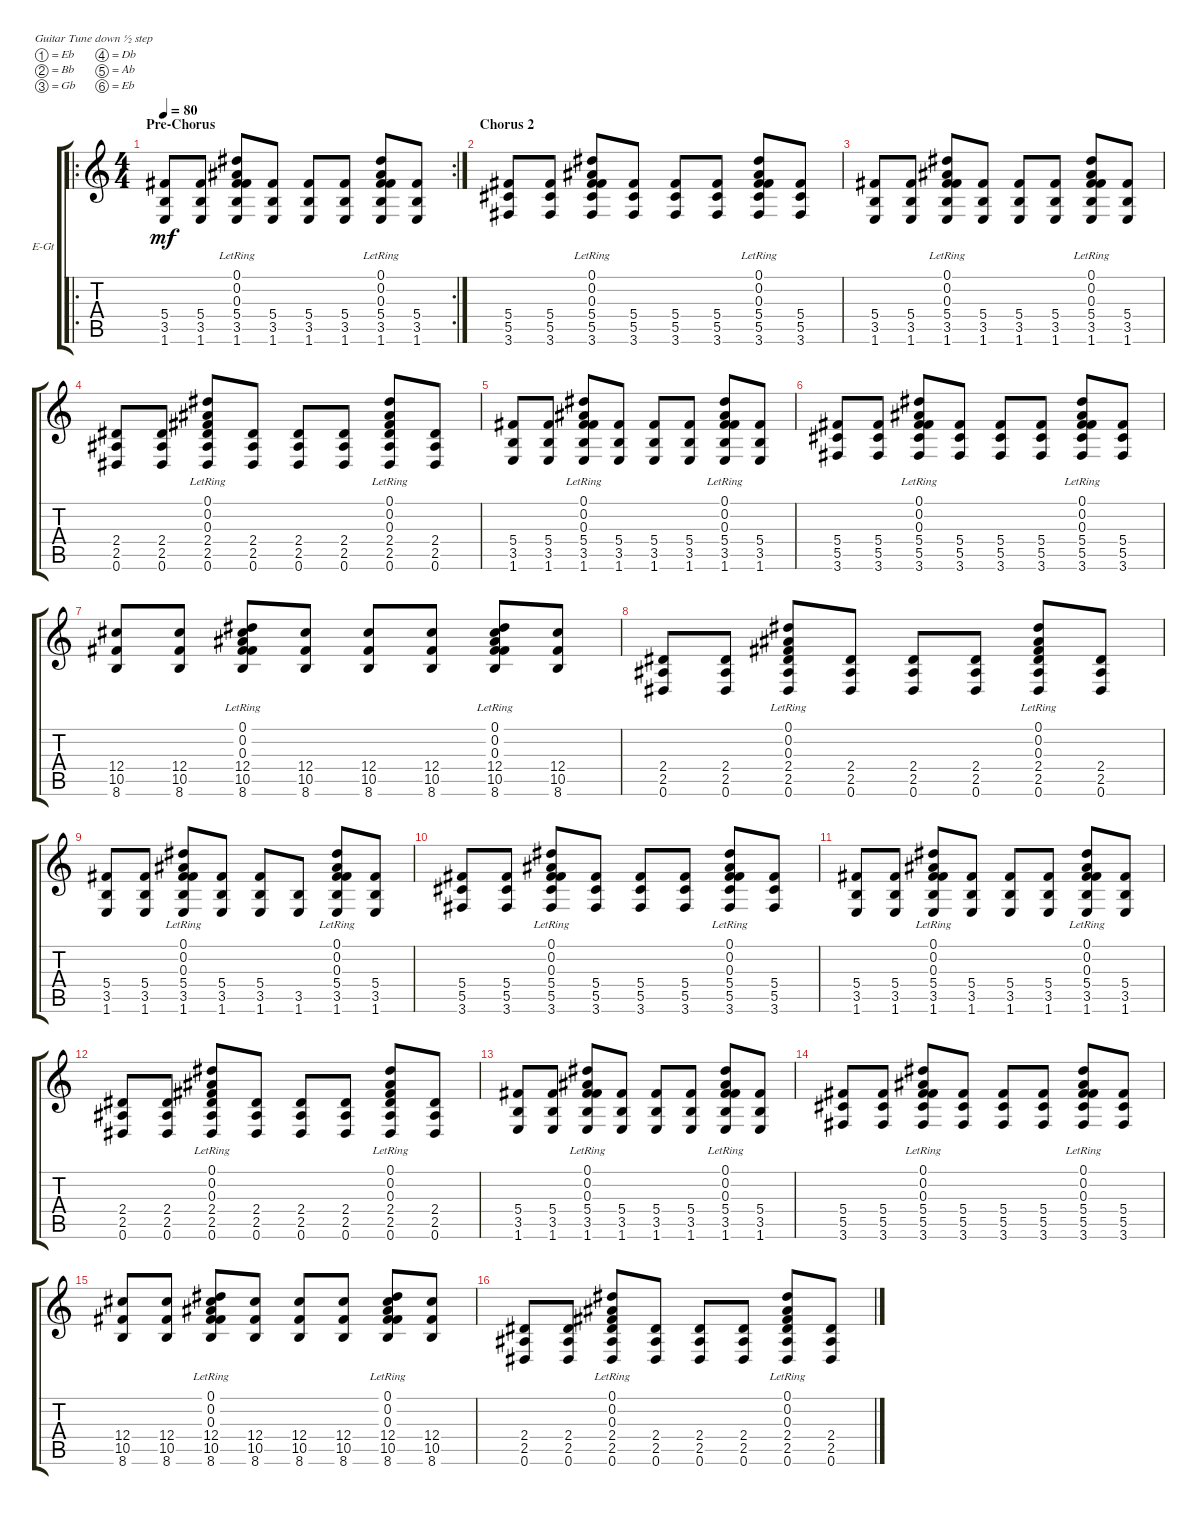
\defaultSystemsLayout 4
\bracketExtendMode groupsimilarinstruments
\firstSystemTrackNameOrientation horizontal
\otherSystemsTrackNameOrientation horizontal
\track ("Electric Guitar" "E-Gt") {instrument electricguitarclean}
\staff {score tabs}
\tuning (Eb4 Bb3 Gb3 Db3 Ab2 Eb2)
\ro
\rc 2
\ts (4 4)
\section ("" "Pre-Chorus")
\tempo 80
\clef g2
\ks c
(1.6 3.5 5.4).8{dy mf} (1.6 3.5 5.4).8 (1.6{lr} 3.5{lr} 5.4{lr} 0.3{lr} 0.2{lr} 0.1{lr}).8 (1.6 3.5 5.4).8 (1.6 3.5 5.4).8 (1.6 3.5 5.4).8 (1.6{lr} 3.5{lr} 5.4{lr} 0.3{lr} 0.2{lr} 0.1{lr}).8 (1.6 3.5 5.4).8 |
\section ("" "Chorus 2")
(3.6 5.5 5.4).8 (3.6 5.5 5.4).8 (3.6{lr} 5.5{lr} 5.4{lr} 0.1{lr} 0.2{lr} 0.3{lr}).8 (3.6 5.5 5.4).8 (3.6 5.5 5.4).8 (3.6 5.5 5.4).8 (3.6{lr} 5.5{lr} 5.4{lr} 0.1{lr} 0.2{lr} 0.3{lr}).8 (3.6 5.5 5.4).8 |
(1.6 3.5 5.4).8 (1.6 3.5 5.4).8 (1.6{lr} 3.5{lr} 5.4{lr} 0.1{lr} 0.2{lr} 0.3{lr}).8 (1.6 3.5 5.4).8 (1.6 3.5 5.4).8 (1.6 3.5 5.4).8 (1.6{lr} 3.5{lr} 5.4{lr} 0.1{lr} 0.2{lr} 0.3{lr}).8 (1.6 3.5 5.4).8 |
(0.6 2.5 2.4).8 (0.6 2.5 2.4).8 (0.6{lr} 2.5{lr} 2.4{lr} 0.1{lr} 0.2{lr} 0.3{lr}).8 (0.6 2.5 2.4).8 (0.6 2.5 2.4).8 (0.6 2.5 2.4).8 (0.6{lr} 2.5{lr} 2.4{lr} 0.1{lr} 0.2{lr} 0.3{lr}).8 (0.6 2.5 2.4).8 |
(1.6 3.5 5.4).8 (1.6 3.5 5.4).8 (1.6{lr} 3.5{lr} 5.4{lr} 0.1{lr} 0.2{lr} 0.3{lr}).8 (1.6 3.5 5.4).8 (1.6 3.5 5.4).8 (1.6 3.5 5.4).8 (1.6{lr} 3.5{lr} 5.4{lr} 0.1{lr} 0.2{lr} 0.3{lr}).8 (1.6 3.5 5.4).8 |
(3.6 5.5 5.4).8 (3.6 5.5 5.4).8 (3.6{lr} 5.5{lr} 5.4{lr} 0.1{lr} 0.2{lr} 0.3{lr}).8 (3.6 5.5 5.4).8 (3.6 5.5 5.4).8 (3.6 5.5 5.4).8 (3.6{lr} 5.5{lr} 5.4{lr} 0.1{lr} 0.2{lr} 0.3{lr}).8 (3.6 5.5 5.4).8 |
(8.6 10.5 12.4).8 (8.6 10.5 12.4).8 (8.6{lr} 10.5{lr} 12.4{lr} 0.1{lr} 0.2{lr} 0.3{lr}).8 (8.6 10.5 12.4).8 (8.6 10.5 12.4).8 (8.6 10.5 12.4).8 (8.6{lr} 10.5{lr} 12.4{lr} 0.1{lr} 0.2{lr} 0.3{lr}).8 (8.6 10.5 12.4).8 |
(0.6 2.5 2.4).8 (0.6 2.5 2.4).8 (0.6{lr} 2.5{lr} 2.4{lr} 0.1{lr} 0.2{lr} 0.3{lr}).8 (0.6 2.5 2.4).8 (0.6 2.5 2.4).8 (0.6 2.5 2.4).8 (0.6{lr} 2.5{lr} 2.4{lr} 0.1{lr} 0.2{lr} 0.3{lr}).8 (0.6 2.5 2.4).8 |
(1.6 3.5 5.4).8 (1.6 3.5 5.4).8 (1.6{lr} 3.5{lr} 5.4{lr} 0.1{lr} 0.2{lr} 0.3{lr}).8 (1.6 3.5 5.4).8 (1.6 3.5 5.4).8 (1.6 3.5).8 (1.6{lr} 3.5{lr} 5.4{lr} 0.3{lr} 0.2{lr} 0.1{lr}).8 (1.6 3.5 5.4).8 |
(3.6 5.5 5.4).8 (3.6 5.5 5.4).8 (3.6{lr} 5.5{lr} 5.4{lr} 0.1{lr} 0.2{lr} 0.3{lr}).8 (3.6 5.5 5.4).8 (3.6 5.5 5.4).8 (3.6 5.5 5.4).8 (3.6{lr} 5.5{lr} 5.4{lr} 0.1{lr} 0.2{lr} 0.3{lr}).8 (3.6 5.5 5.4).8 |
(1.6 3.5 5.4).8 (1.6 3.5 5.4).8 (1.6{lr} 3.5{lr} 5.4{lr} 0.1{lr} 0.2{lr} 0.3{lr}).8 (1.6 3.5 5.4).8 (1.6 3.5 5.4).8 (1.6 3.5 5.4).8 (1.6{lr} 3.5{lr} 5.4{lr} 0.1{lr} 0.2{lr} 0.3{lr}).8 (1.6 3.5 5.4).8 |
(0.6 2.5 2.4).8 (0.6 2.5 2.4).8 (0.6{lr} 2.5{lr} 2.4{lr} 0.1{lr} 0.2{lr} 0.3{lr}).8 (0.6 2.5 2.4).8 (0.6 2.5 2.4).8 (0.6 2.5 2.4).8 (0.6{lr} 2.5{lr} 2.4{lr} 0.1{lr} 0.2{lr} 0.3{lr}).8 (0.6 2.5 2.4).8 |
(1.6 3.5 5.4).8 (1.6 3.5 5.4).8 (1.6{lr} 3.5{lr} 5.4{lr} 0.1{lr} 0.2{lr} 0.3{lr}).8 (1.6 3.5 5.4).8 (1.6 3.5 5.4).8 (1.6 3.5 5.4).8 (1.6{lr} 3.5{lr} 5.4{lr} 0.1{lr} 0.2{lr} 0.3{lr}).8 (1.6 3.5 5.4).8 |
(3.6 5.5 5.4).8 (3.6 5.5 5.4).8 (3.6{lr} 5.5{lr} 5.4{lr} 0.1{lr} 0.2{lr} 0.3{lr}).8 (3.6 5.5 5.4).8 (3.6 5.5 5.4).8 (3.6 5.5 5.4).8 (3.6{lr} 5.5{lr} 5.4{lr} 0.1{lr} 0.2{lr} 0.3{lr}).8 (3.6 5.5 5.4).8 |
(8.6 10.5 12.4).8 (8.6 10.5 12.4).8 (8.6{lr} 10.5{lr} 12.4{lr} 0.1{lr} 0.2{lr} 0.3{lr}).8 (8.6 10.5 12.4).8 (8.6 10.5 12.4).8 (8.6 10.5 12.4).8 (8.6{lr} 10.5{lr} 12.4{lr} 0.1{lr} 0.2{lr} 0.3{lr}).8 (8.6 10.5 12.4).8 |
(0.6 2.5 2.4).8 (0.6 2.5 2.4).8 (0.6{lr} 2.5{lr} 2.4{lr} 0.1{lr} 0.2{lr} 0.3{lr}).8 (0.6 2.5 2.4).8 (0.6 2.5 2.4).8 (0.6 2.5 2.4).8 (0.6{lr} 2.5{lr} 2.4{lr} 0.1{lr} 0.2{lr} 0.3{lr}).8 (0.6 2.5 2.4).8
